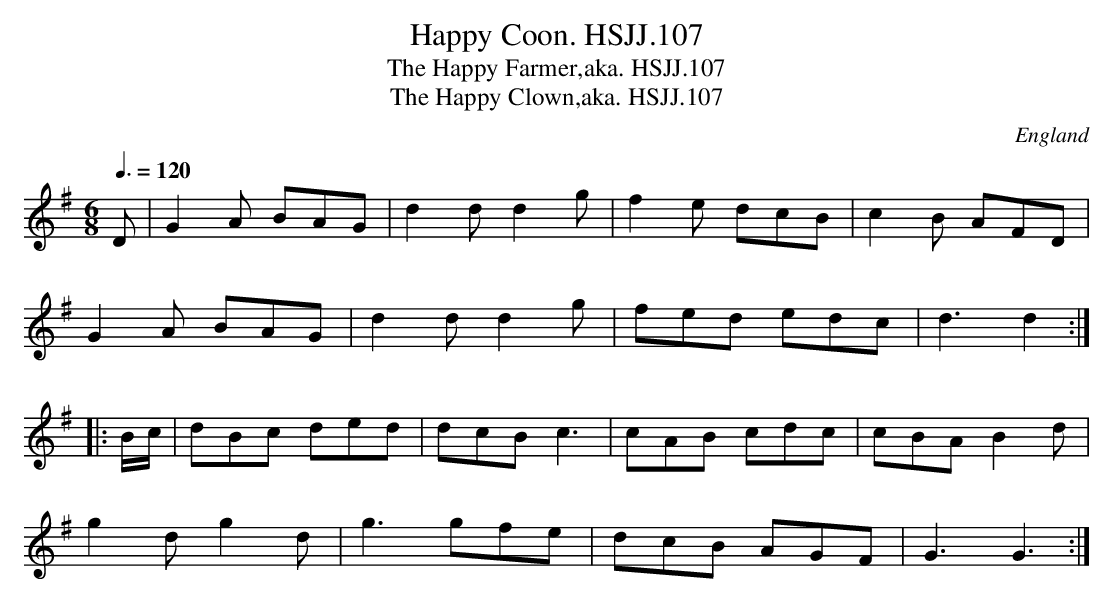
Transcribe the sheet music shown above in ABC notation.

X:1
T:Happy Coon. HSJJ.107
T:Happy Farmer,aka. HSJJ.107, The
T:Happy Clown,aka. HSJJ.107, The
M:6/8
L:1/8
Q:3/8=120
O:England
K:G
D|G2A BAG|d2d d2g|f2e dcB|c2B AFD|
G2A BAG|d2dd2g|fed edc|d3d2:|
|:B/c/|dBc ded|dcBc3|cAB cdc|cBAB2d|
g2dg2d|g3gfe|dcB AGF|G3G3:|
